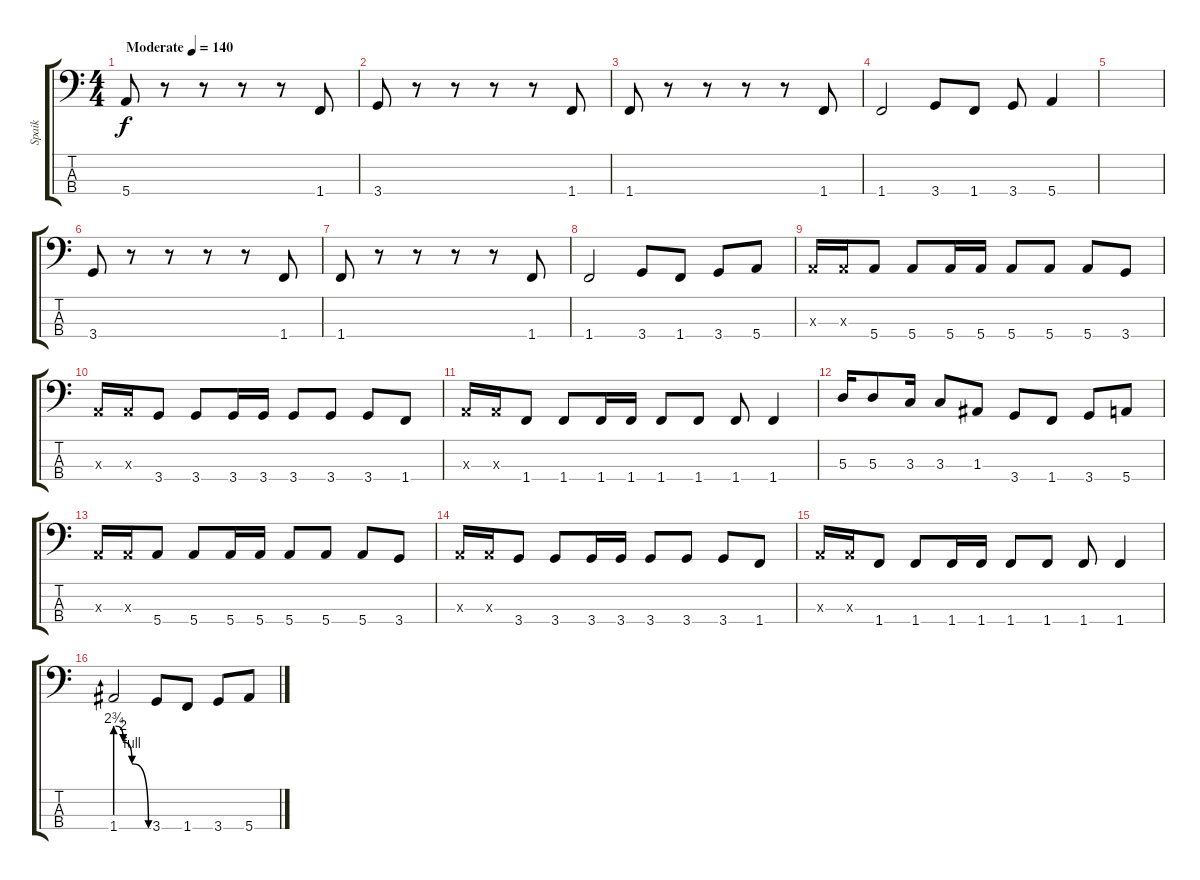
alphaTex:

\track ("Spaik" "Spaik") {instrument slapbass1}
\staff {score tabs}
\tuning (G2 D2 A1 E1) {hide}
\ts (4 4)
\tempo (140 "Moderate")
\clef f4
\ks c
5.4.8{dy f instrument slapbass1} r.8 r.8 r.8 r.8 1.4.8 |
3.4.8 r.8 r.8 r.8 r.8 1.4.8 |
1.4.8 r.8 r.8 r.8 r.8 1.4.8 |
1.4.2 3.4.8 1.4.8 3.4.8 5.4.4 |
|
3.4.8 r.8 r.8 r.8 r.8 1.4.8 |
1.4.8 r.8 r.8 r.8 r.8 1.4.8 |
1.4.2 3.4.8 1.4.8 3.4.8 5.4.8 |
0.3{x}.16 0.3{x}.16 5.4.8 5.4.8 5.4.16 5.4.16 5.4.8 5.4.8 5.4.8 3.4.8 |
0.3{x}.16 0.3{x}.16 3.4.8 3.4.8 3.4.16 3.4.16 3.4.8 3.4.8 3.4.8 1.4.8 |
0.3{x}.16 0.3{x}.16 1.4.8 1.4.8 1.4.16 1.4.16 1.4.8 1.4.8 1.4.8 1.4.4 |
5.3.16 5.3.8 3.3.16 3.3.8 1.3.8 3.4.8 1.4.8 3.4.8 5.4.8 |
0.3{x}.16 0.3{x}.16 5.4.8 5.4.8 5.4.16 5.4.16 5.4.8 5.4.8 5.4.8 3.4.8 |
0.3{x}.16 0.3{x}.16 3.4.8 3.4.8 3.4.16 3.4.16 3.4.8 3.4.8 3.4.8 1.4.8 |
0.3{x}.16 0.3{x}.16 1.4.8 1.4.8 1.4.16 1.4.16 1.4.8 1.4.8 1.4.8 1.4.4 |
1.4{be (custom 0 11 14 8 30 4 60 0)}.2 3.4.8 1.4.8 3.4.8 5.4.8
